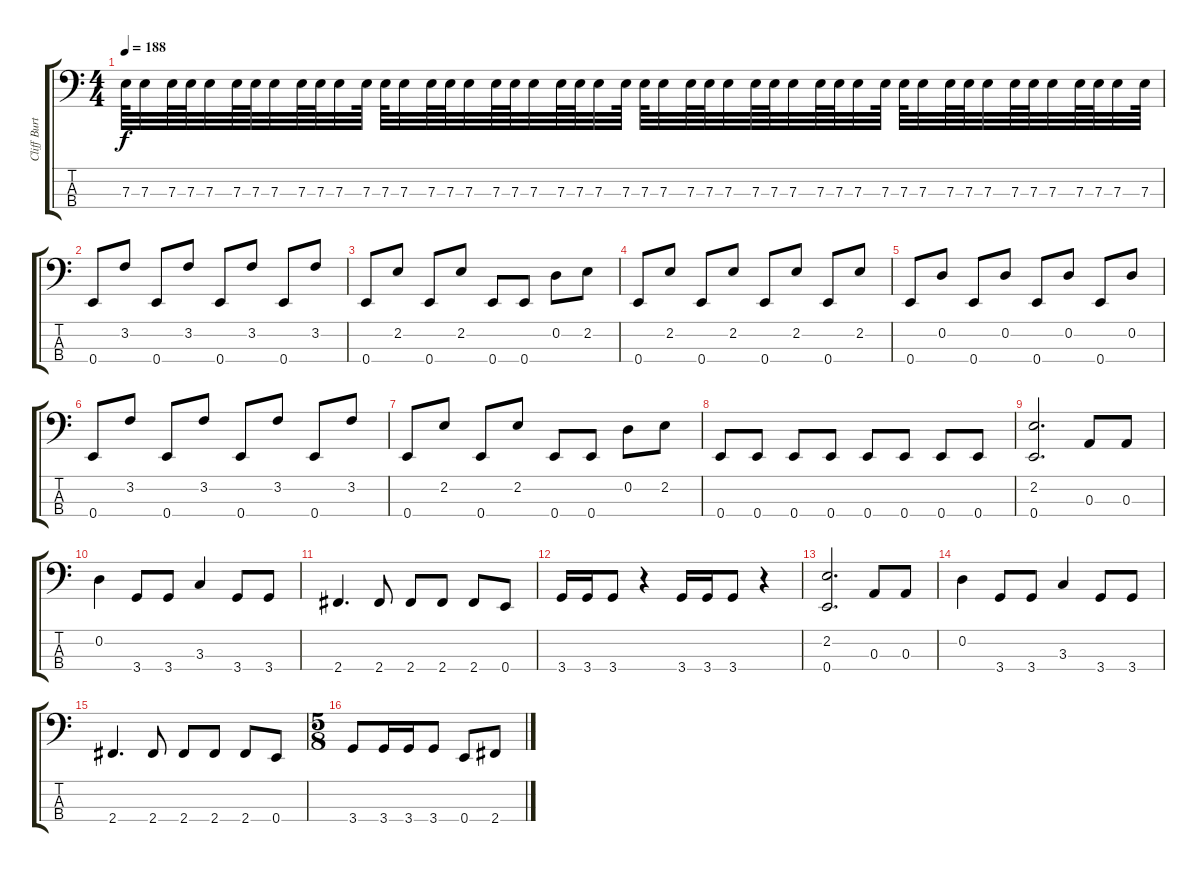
\track ("Cliff Burton (Bass)" "Cliff Burt") {instrument electricbasspick}
\staff {score tabs}
\tuning (G2 D2 A1 E1) {hide}
\ts (4 4)
\tempo 188
\clef f4
\ks c
7.3.64{dy f} 7.3.32 7.3.64 7.3.64 7.3.32 7.3.64 7.3.64 7.3.32 7.3.64 7.3.64 7.3.32 7.3.64 7.3.64 7.3.32 7.3.64 7.3.64 7.3.32 7.3.64 7.3.64 7.3.32 7.3.64 7.3.64 7.3.32 7.3.64 7.3.64 7.3.32 7.3.64 7.3.64 7.3.32 7.3.64 7.3.64 7.3.32 7.3.64 7.3.64 7.3.32 7.3.64 7.3.64 7.3.32 7.3.64 7.3.64 7.3.32 7.3.64 7.3.64 7.3.32 7.3.64 7.3.64 7.3.32 7.3.64 |
0.4.8 3.2.8 0.4.8 3.2.8 0.4.8 3.2.8 0.4.8 3.2.8 |
0.4.8 2.2.8 0.4.8 2.2.8 0.4.8 0.4.8 0.2.8 2.2.8 |
0.4.8 2.2.8 0.4.8 2.2.8 0.4.8 2.2.8 0.4.8 2.2.8 |
0.4.8 0.2.8 0.4.8 0.2.8 0.4.8 0.2.8 0.4.8 0.2.8 |
0.4.8 3.2.8 0.4.8 3.2.8 0.4.8 3.2.8 0.4.8 3.2.8 |
0.4.8 2.2.8 0.4.8 2.2.8 0.4.8 0.4.8 0.2.8 2.2.8 |
0.4.8 0.4.8 0.4.8 0.4.8 0.4.8 0.4.8 0.4.8 0.4.8 |
(2.2 0.4).2{d} 0.3.8 0.3.8 |
0.2.4 3.4.8 3.4.8 3.3.4 3.4.8 3.4.8 |
2.4.4{d} 2.4.8 2.4.8 2.4.8 2.4.8 0.4.8 |
3.4.16 3.4.16 3.4.8 r.4 3.4.16 3.4.16 3.4.8 r.4 |
(2.2 0.4).2{d} 0.3.8 0.3.8 |
0.2.4 3.4.8 3.4.8 3.3.4 3.4.8 3.4.8 |
2.4.4{d} 2.4.8 2.4.8 2.4.8 2.4.8 0.4.8 |
\ts (5 8)
3.4.8 3.4.16 3.4.16 3.4.8 0.4.8 2.4.8
